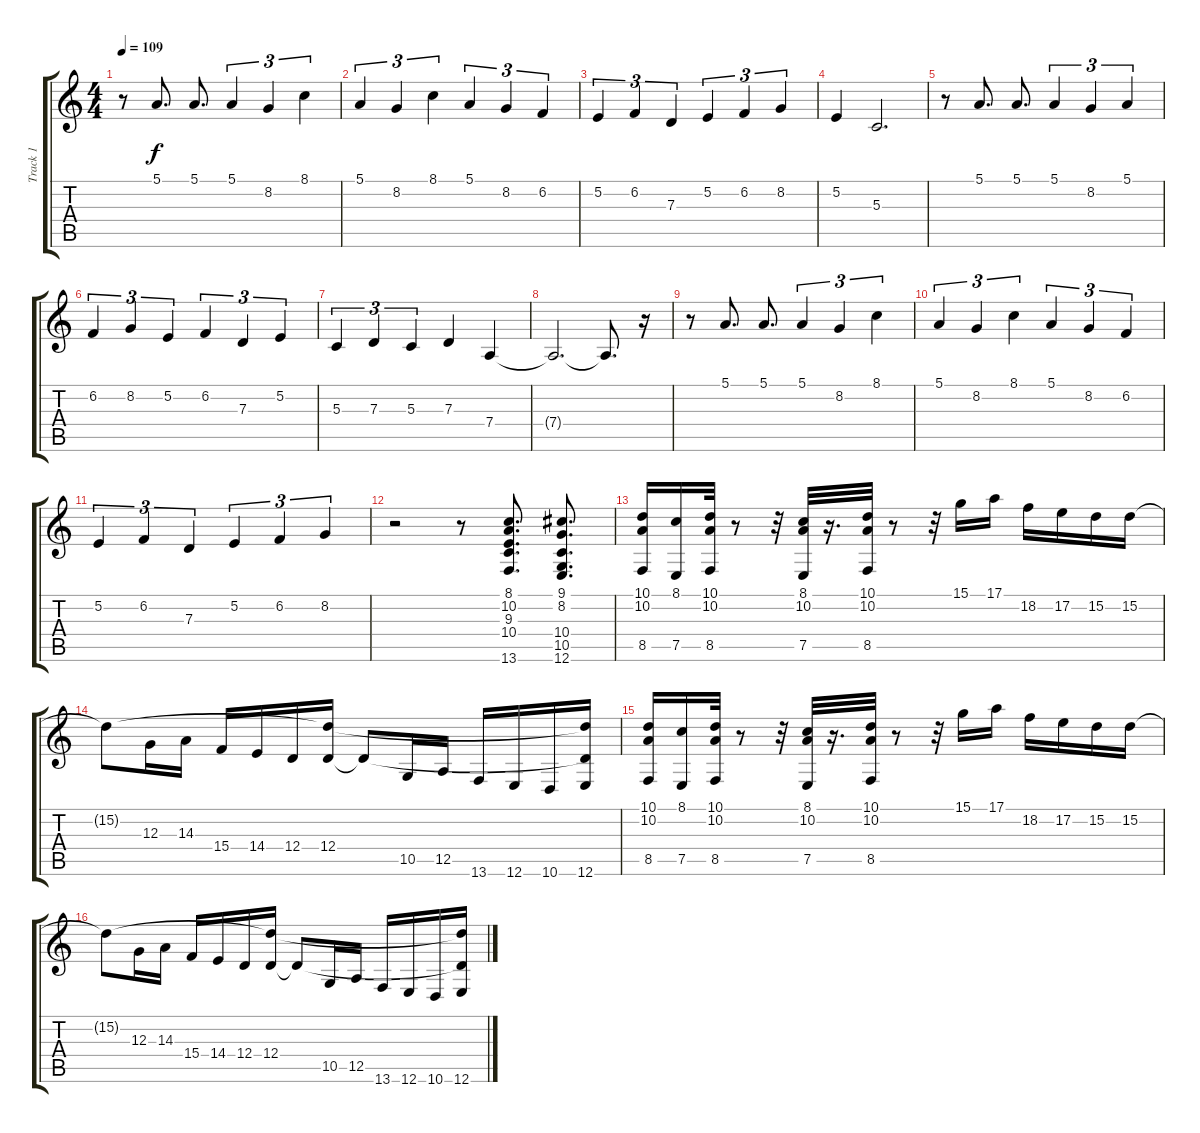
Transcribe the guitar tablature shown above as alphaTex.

\track ("Track 1" "Track 1") {instrument stringensemble1}
\staff {score tabs}
\tuning (E4 B3 G3 D3 A2 E2) {hide}
\ts (4 4)
\tempo 109
\clef g2
\ks c
r.8{dy f} 5.1.8{d} 5.1.8{d} 5.1.4{tu (3 2)} 8.2.4{tu (3 2)} 8.1.4{tu (3 2)} |
5.1.4{tu (3 2)} 8.2.4{tu (3 2)} 8.1.4{tu (3 2)} 5.1.4{tu (3 2)} 8.2.4{tu (3 2)} 6.2.4{tu (3 2)} |
5.2.4{tu (3 2)} 6.2.4{tu (3 2)} 7.3.4{tu (3 2)} 5.2.4{tu (3 2)} 6.2.4{tu (3 2)} 8.2.4{tu (3 2)} |
5.2.4 5.3.2{d} |
r.8 5.1.8{d} 5.1.8{d} 5.1.4{tu (3 2)} 8.2.4{tu (3 2)} 5.1.4{tu (3 2)} |
6.2.4{tu (3 2)} 8.2.4{tu (3 2)} 5.2.4{tu (3 2)} 6.2.4{tu (3 2)} 7.3.4{tu (3 2)} 5.2.4{tu (3 2)} |
5.3.4{tu (3 2)} 7.3.4{tu (3 2)} 5.3.4{tu (3 2)} 7.3.4 7.4.4 |
7.4{t}.2{d} 7.4{t}.8{d} r.16 |
r.8 5.1.8{d} 5.1.8{d} 5.1.4{tu (3 2)} 8.2.4{tu (3 2)} 8.1.4{tu (3 2)} |
5.1.4{tu (3 2)} 8.2.4{tu (3 2)} 8.1.4{tu (3 2)} 5.1.4{tu (3 2)} 8.2.4{tu (3 2)} 6.2.4{tu (3 2)} |
5.2.4{tu (3 2)} 6.2.4{tu (3 2)} 7.3.4{tu (3 2)} 5.2.4{tu (3 2)} 6.2.4{tu (3 2)} 8.2.4{tu (3 2)} |
r.2 r.8 (8.1 10.2 9.3 10.4 13.6).8{d} (9.1 8.2 10.4 10.5 12.6).8{d} |
(10.1 10.2 8.5).16 (8.1 7.5).16 (10.1 10.2 8.5).32 r.8 r.32 (8.1 10.2 7.5).32 r.16{d} (10.1 10.2 8.5).32 r.8 r.32 15.1.16 17.1.16 18.2.16 17.2.16 15.2.16 15.2.16 |
15.2{t}.8 12.3.16 14.3.16 15.4.16 14.4.16 12.4.16 (15.2{t} 12.4).16 12.4{t}.8 10.5.16 12.5.16 13.6.16 12.6.16 10.6.16 (15.2{t} 12.4{t} 12.6).16 |
(10.1 10.2 8.5).16 (8.1 7.5).16 (10.1 10.2 8.5).32 r.8 r.32 (8.1 10.2 7.5).32 r.16{d} (10.1 10.2 8.5).32 r.8 r.32 15.1.16 17.1.16 18.2.16 17.2.16 15.2.16 15.2.16 |
15.2{t}.8 12.3.16 14.3.16 15.4.16 14.4.16 12.4.16 (15.2{t} 12.4).16 12.4{t}.8 10.5.16 12.5.16 13.6.16 12.6.16 10.6.16 (15.2{t} 12.4{t} 12.6).16
